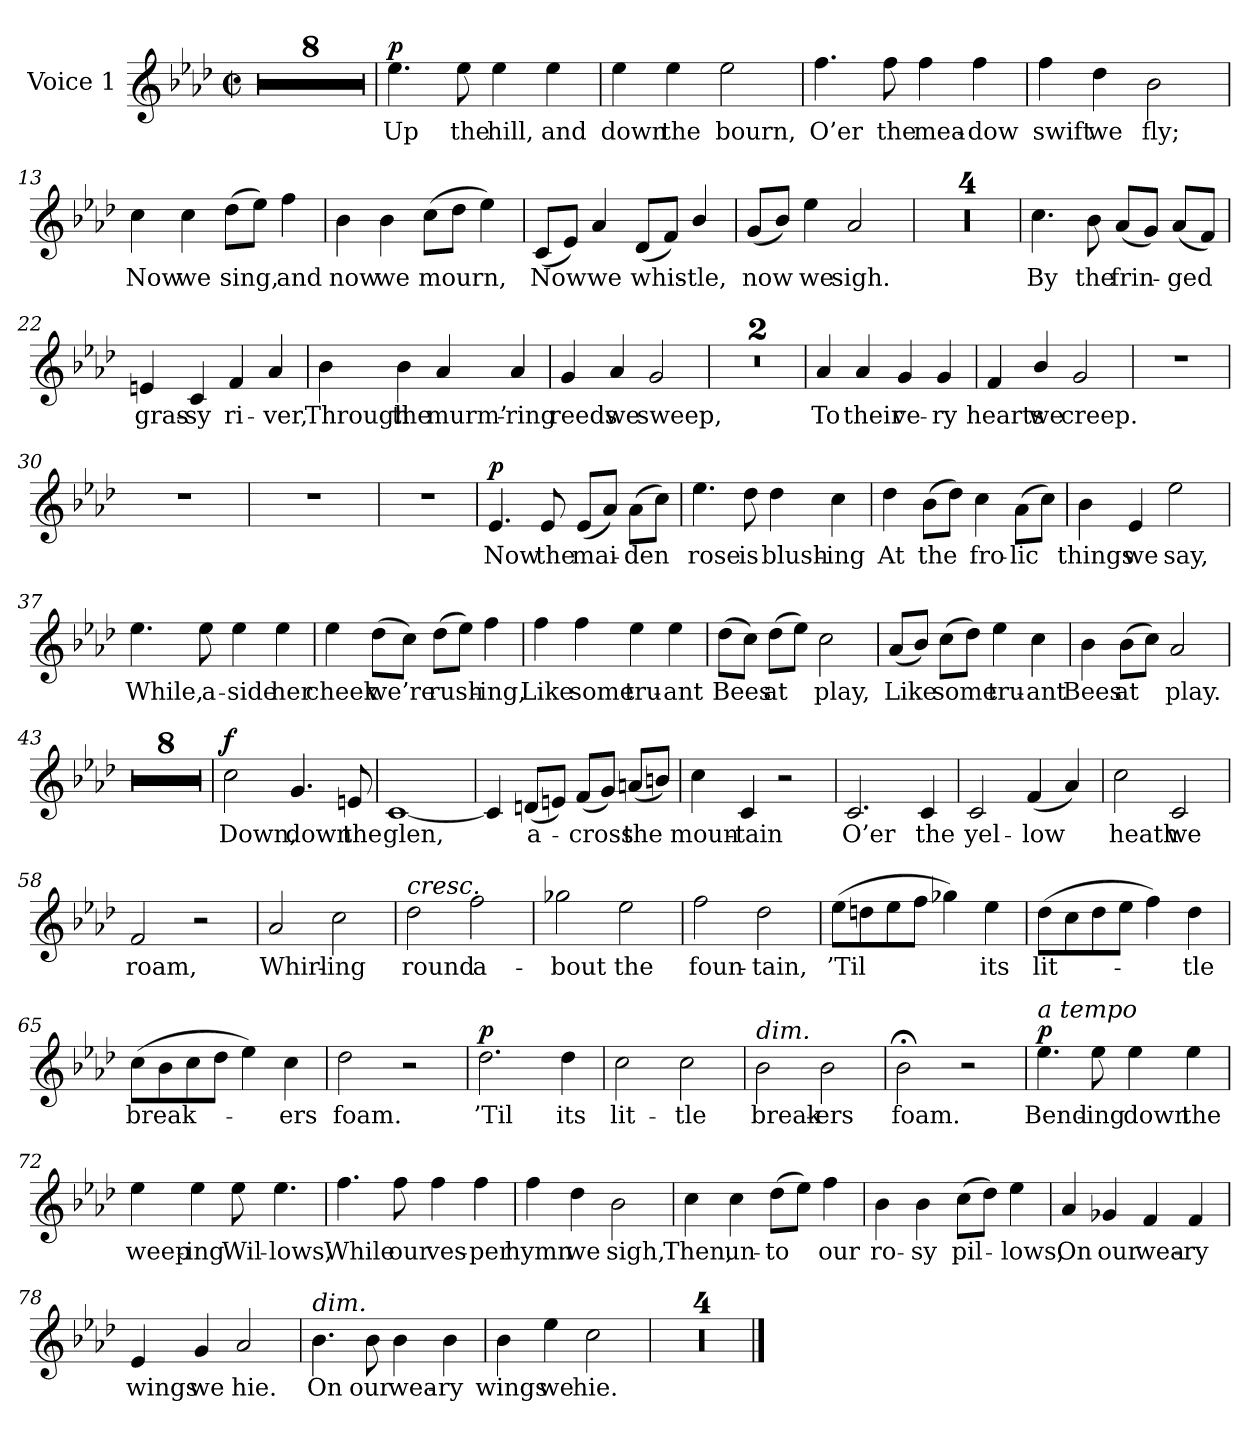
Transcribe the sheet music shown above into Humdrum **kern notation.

**kern	**text	**dynam
*part1	*part1	*part1
*staff1	*staff1	*staff1
*I"Voice 1	*	*
*clefG2	*	*
*k[b-e-a-d-]	*	*
*M2/2	*	*
*met(c|)	*	*
=1	=1	=1
1r	.	.
=2	=2	=2
1r	.	.
=3	=3	=3
1r	.	.
=4	=4	=4
1r	.	.
=5	=5	=5
1r	.	.
=6	=6	=6
1r	.	.
=7	=7	=7
1r	.	.
=8	=8	=8
1r	.	.
=9	=9	=9
!	!LO:LY:b	!LO:DY:a
4.ee-\	Up	p
!	!LO:LY:b	!
8ee-\	the	.
!	!LO:LY:b	!
4ee-\	hill,	.
!	!LO:LY:b	!
4ee-\	and	.
=10	=10	=10
!	!LO:LY:b	!
4ee-\	down	.
!	!LO:LY:b	!
4ee-\	the	.
!	!LO:LY:b	!
2ee-\	bourn,	.
=11	=11	=11
!	!LO:LY:b	!
4.ff\	O’er	.
!	!LO:LY:b	!
8ff\	the	.
!	!LO:LY:b	!
4ff\	mea-	.
!	!LO:LY:b	!
4ff\	-dow	.
!!LO:LB:g=z
=12	=12	=12
!	!LO:LY:b	!
4ff\	swift	.
!	!LO:LY:b	!
4dd-\	we	.
!	!LO:LY:b	!
2b-\	fly;	.
=13	=13	=13
!	!LO:LY:b	!
4cc\	Now	.
!	!LO:LY:b	!
4cc\	we	.
!	!LO:LY:b	!
(>8dd-\L	sing,	.
8ee-\J)	.	.
!	!LO:LY:b	!
4ff\	and	.
=14	=14	=14
!	!LO:LY:b	!
4b-\	now	.
!	!LO:LY:b	!
4b-\	we	.
!	!LO:LY:b	!
(>8cc\L	mourn,	.
8dd-\J	.	.
4ee-\)	.	.
=15	=15	=15
!	!LO:LY:b	!
(<8c/L	Now	.
8e-/J)	.	.
!	!LO:LY:b	!
4a-/	we	.
!	!LO:LY:b	!
(<8d-/L	whis-	.
8f/J)	.	.
!	!LO:LY:b	!
4b-/	-tle,	.
!!LO:LB:g=z
=16	=16	=16
!	!LO:LY:b	!
(<8g/L	now	.
8b-/J)	.	.
!	!LO:LY:b	!
4ee-\	we	.
!	!LO:LY:b	!
2a-/	sigh.	.
=17	=17	=17
1r	.	.
=18	=18	=18
1r	.	.
=19	=19	=19
1r	.	.
=20	=20	=20
1r	.	.
!!LO:LB:g=z
=21	=21	=21
!	!LO:LY:b	!
4.cc\	By	.
!	!LO:LY:b	!
8b-\	the	.
!	!LO:LY:b	!
(<8a-/L	frin-	.
8g/J)	.	.
!	!LO:LY:b	!
(<8a-/L	-ged	.
8f/J)	.	.
=22	=22	=22
!	!LO:LY:b	!
4en/	gras-	.
!	!LO:LY:b	!
4c/	-sy	.
!	!LO:LY:b	!
4f/	ri-	.
!	!LO:LY:b	!
4a-/	-ver,	.
=23	=23	=23
!	!LO:LY:b	!
4b-\	Through	.
!	!LO:LY:b	!
4b-\	the	.
!	!LO:LY:b	!
4a-/	murm’-	.
!	!LO:LY:b	!
4a-/	-ring	.
!!LO:LB:g=z
=24	=24	=24
!	!LO:LY:b	!
4g/	reeds	.
!	!LO:LY:b	!
4a-/	we	.
!	!LO:LY:b	!
2g/	sweep,	.
=25	=25	=25
1r	.	.
=26	=26	=26
1r	.	.
!!LO:LB:g=z
=27	=27	=27
!	!LO:LY:b	!
4a-/	To	.
!	!LO:LY:b	!
4a-/	their	.
!	!LO:LY:b	!
4g/	ve-	.
!	!LO:LY:b	!
4g/	-ry	.
=28	=28	=28
!	!LO:LY:b	!
4f/	hearts	.
!	!LO:LY:b	!
4b-/	we	.
!	!LO:LY:b	!
2g/	creep.	.
=29	=29	=29
1r	.	.
!!LO:LB:g=z
=30	=30	=30
*^	*	*
1r	4d-\yy	.	.
.	2.ryy	.	.
=31	=31	=31	=31
1r	4d-\yy	.	.
.	2.ryy	.	.
*v	*v	*	*
=32	=32	=32
1r	.	.
!!LO:LB:g=z
=33	=33	=33
!	!LO:LY:b	!LO:DY:a
4.e-/	Now	p
!	!LO:LY:b	!
8e-/	the	.
!	!LO:LY:b	!
(<8e-/L	mai-	.
8a-/J)	.	.
!	!LO:LY:b	!
(>8a-\L	-den	.
8cc\J)	.	.
=34	=34	=34
!	!LO:LY:b	!
4.ee-\	rose	.
!	!LO:LY:b	!
8dd-\	is	.
!	!LO:LY:b	!
4dd-\	blush-	.
!	!LO:LY:b	!
4cc\	-ing	.
=35	=35	=35
!	!LO:LY:b	!
4dd-\	At	.
!	!LO:LY:b	!
(>8b-\L	the	.
8dd-\J)	.	.
!	!LO:LY:b	!
4cc\	fro-	.
!	!LO:LY:b	!
(>8a-\L	-lic	.
8cc\J)	.	.
=36	=36	=36
!	!LO:LY:b	!
4b-\	things	.
!	!LO:LY:b	!
4e-/	we	.
!	!LO:LY:b	!
2ee-\	say,	.
!!LO:PB:g=z
=37	=37	=37
!	!LO:LY:b	!
4.ee-\	While,	.
!	!LO:LY:b	!
8ee-\	a-	.
!	!LO:LY:b	!
4ee-\	-side	.
!	!LO:LY:b	!
4ee-\	her	.
=38	=38	=38
!	!LO:LY:b	!
4ee-\	cheek	.
!	!LO:LY:b	!
(>8dd-\L	we’re	.
8cc\J)	.	.
!	!LO:LY:b	!
(>8dd-\L	rush-	.
8ee-\J)	.	.
!	!LO:LY:b	!
4ff\	-ing,	.
=39	=39	=39
!	!LO:LY:b	!
4ff\	Like	.
!	!LO:LY:b	!
4ff\	some	.
!	!LO:LY:b	!
4ee-\	tru-	.
!	!LO:LY:b	!
4ee-\	-ant	.
!!LO:LB:g=z
=40	=40	=40
!	!LO:LY:b	!
(>8dd-\L	Bees	.
8cc\J)	.	.
!	!LO:LY:b	!
(>8dd-\L	at	.
8ee-\J)	.	.
!	!LO:LY:b	!
2cc\	play,	.
=41	=41	=41
!	!LO:LY:b	!
(<8a-/L	Like	.
8b-/J)	.	.
!	!LO:LY:b	!
(>8cc\L	some	.
8dd-\J)	.	.
!	!LO:LY:b	!
4ee-\	tru-	.
!	!LO:LY:b	!
4cc\	-ant	.
=42	=42	=42
!	!LO:LY:b	!
4b-\	Bees	.
!	!LO:LY:b	!
(>8b-\L	at	.
8cc\J)	.	.
!	!LO:LY:b	!
2a-/	play.	.
!!LO:LB:g=z
=43	=43	=43
1r	.	.
=44	=44	=44
1r	.	.
=45	=45	=45
1r	.	.
=46	=46	=46
1r	.	.
=47	=47	=47
1r	.	.
=48	=48	=48
1r	.	.
=49	=49	=49
1r	.	.
=50	=50	=50
1r	.	.
=51	=51	=51
!	!LO:LY:b	!LO:DY:a
2cc\	Down,	f
!	!LO:LY:b	!
4.g/	down	.
!	!LO:LY:b	!
8en/	the	.
=52	=52	=52
!	!LO:LY:b	!
[1c	glen,	.
=53	=53	=53
4c/]	.	.
!	!LO:LY:b	!
(<8dn/L	a-	.
8en/J)	.	.
!	!LO:LY:b	!
(<8f/L	-cross	.
8g/J)	.	.
!	!LO:LY:b	!
(<8an/L	the	.
8bn/J)	.	.
=54	=54	=54
!	!LO:LY:b	!
4cc\	moun-	.
!	!LO:LY:b	!
4c/	-tain	.
2r	.	.
!!LO:LB:g=z
=55	=55	=55
!	!LO:LY:b	!
2.c/	O’er	.
!	!LO:LY:b	!
4c/	the	.
=56	=56	=56
!	!LO:LY:b	!
2c/	yel-	.
!	!LO:LY:b	!
(<4f/	-low	.
4a-/)	.	.
=57	=57	=57
!	!LO:LY:b	!
2cc\	heath	.
!	!LO:LY:b	!
2c/	we	.
=58	=58	=58
!	!LO:LY:b	!
2f/	roam,	.
2r	.	.
!!LO:LB:g=z
=59	=59	=59
!	!LO:LY:b	!
2a-/	Whirl-	.
!	!LO:LY:b	!
2cc\	-ing	.
=60	=60	=60
!LO:TX:a:i:t=cresc.	!	!
!	!LO:LY:b	!
2dd-\	round	.
!	!LO:LY:b	!
2ff\	a-	.
=61	=61	=61
!	!LO:LY:b	!
2gg-X\	-bout	.
!	!LO:LY:b	!
2ee-\	the	.
=62	=62	=62
!	!LO:LY:b	!
2ff\	foun-	.
!	!LO:LY:b	!
2dd-\	-tain,	.
!!LO:LB:g=z
=63	=63	=63
!	!LO:LY:b	!
(>8ee-\L	’Til	.
8ddn\	.	.
8ee-\	.	.
8ff\J	.	.
4gg-X\)	.	.
!	!LO:LY:b	!
4ee-\	its	.
=64	=64	=64
!	!LO:LY:b	!
(>8dd-\L	lit-	.
8cc\	.	.
8dd-\	.	.
8ee-\J	.	.
4ff\)	.	.
!	!LO:LY:b	!
4dd-\	-tle	.
=65	=65	=65
!	!LO:LY:b	!
(>8cc\L	break-	.
8b-\	.	.
8cc\	.	.
8dd-\J	.	.
4ee-\)	.	.
!	!LO:LY:b	!
4cc\	-ers	.
!!LO:LB:g=z
=66	=66	=66
!	!LO:LY:b	!
2dd-\	foam.	.
2r	.	.
=67	=67	=67
!	!LO:LY:b	!LO:DY:a
2.dd-\	’Til	p
!	!LO:LY:b	!
4dd-\	its	.
=68	=68	=68
!	!LO:LY:b	!
2cc\	lit-	.
!	!LO:LY:b	!
2cc\	-tle	.
=69	=69	=69
!LO:TX:a:i:t=dim.	!	!
!	!LO:LY:b	!
2b-\	break-	.
!	!LO:LY:b	!
2b-\	-ers	.
=70	=70	=70
!	!LO:LY:b	!
2b-;<\	foam.	.
2r	.	.
!!LO:LB:g=z
=71	=71	=71
!LO:TX:a:i:t=a tempo	!	!
!	!LO:LY:b	!LO:DY:a
4.ee-\	Bend-	p
!	!LO:LY:b	!
8ee-\	-ing	.
!	!LO:LY:b	!
4ee-\	down	.
!	!LO:LY:b	!
4ee-\	the	.
=72	=72	=72
!	!LO:LY:b	!
4ee-\	weep-	.
!	!LO:LY:b	!
4ee-\	-ing	.
!	!LO:LY:b	!
8ee-\	Wil-	.
!	!LO:LY:b	!
4.ee-\	-lows,	.
=73	=73	=73
!	!LO:LY:b	!
4.ff\	While	.
!	!LO:LY:b	!
8ff\	our	.
!	!LO:LY:b	!
4ff\	ves-	.
!	!LO:LY:b	!
4ff\	-per	.
!!LO:LB:g=z
=74	=74	=74
!	!LO:LY:b	!
4ff\	hymn	.
!	!LO:LY:b	!
4dd-\	we	.
!	!LO:LY:b	!
2b-\	sigh,	.
=75	=75	=75
!	!LO:LY:b	!
4cc\	Then,	.
!	!LO:LY:b	!
4cc\	un-	.
!	!LO:LY:b	!
(>8dd-\L	-to	.
8ee-\J)	.	.
!	!LO:LY:b	!
4ff\	our	.
=76	=76	=76
!	!LO:LY:b	!
4b-\	ro-	.
!	!LO:LY:b	!
4b-\	-sy	.
!	!LO:LY:b	!
(>8cc\L	pil-	.
8dd-\J)	.	.
!	!LO:LY:b	!
4ee-\	-lows,	.
!!LO:LB:g=z
=77	=77	=77
!	!LO:LY:b	!
4a-/	On	.
!	!LO:LY:b	!
4g-X/	our	.
!	!LO:LY:b	!
4f/	wea-	.
!	!LO:LY:b	!
4f/	-ry	.
=78	=78	=78
!	!LO:LY:b	!
4e-/	wings	.
!	!LO:LY:b	!
4g/	we	.
!	!LO:LY:b	!
2a-/	hie.	.
=79	=79	=79
!LO:TX:a:i:t=dim.	!	!
!	!LO:LY:b	!
4.b-\	On	.
!	!LO:LY:b	!
8b-\	our	.
!	!LO:LY:b	!
4b-\	wea-	.
!	!LO:LY:b	!
4b-\	-ry	.
!!LO:PB:g=z
=80	=80	=80
!	!LO:LY:b	!
4b-\	wings	.
!	!LO:LY:b	!
4ee-\	we	.
!	!LO:LY:b	!
2cc\	hie.	.
=81	=81	=81
1r	.	.
=82	=82	=82
1r	.	.
=83	=83	=83
1r	.	.
=84	=84	=84
1r	.	.
==	==	==
*-	*-	*-
